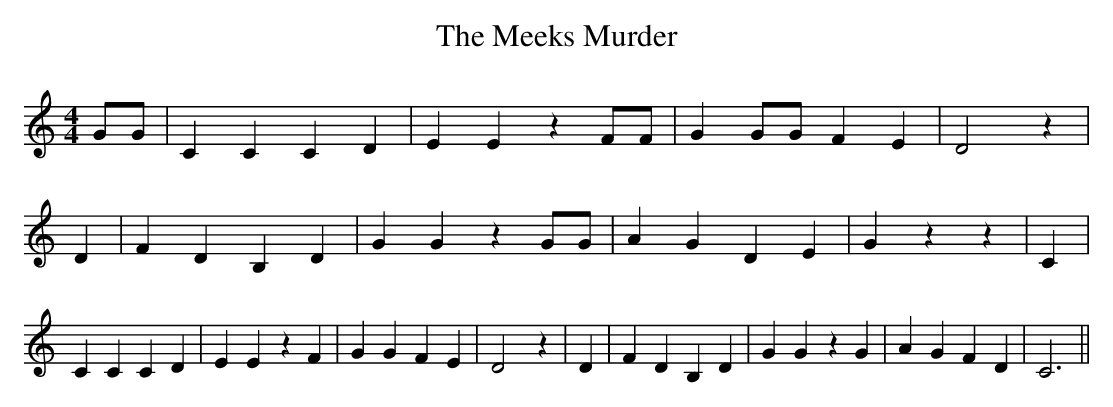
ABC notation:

X:1
T:The Meeks Murder
M:4/4
L:1/4
K:C
 G/2G/2| C C C D| E E z F/2F/2| G G/2G/2 F E| D2 z| D| F D B, D| G G z G/2G/2|\
 A G D E| G z z| C| C C C D| E E z F| G G F E| D2 z| D| F D B, D| G G z G|\
 A G F D| C3||
